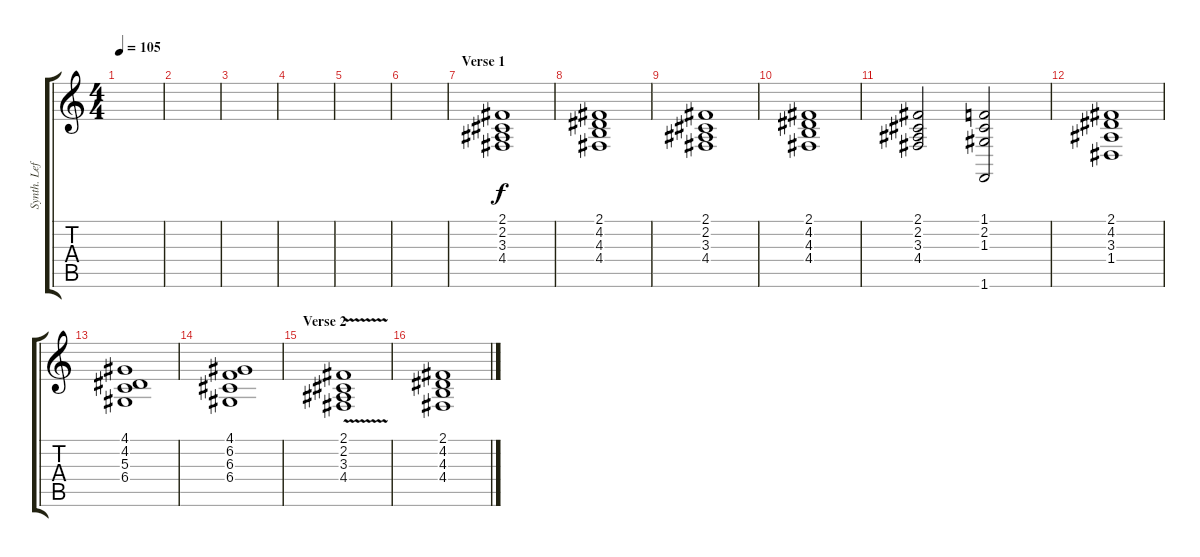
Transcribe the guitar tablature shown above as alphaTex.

\track ("Synth. Left" "Synth. Lef") {instrument pad3polysynth}
\staff {score tabs}
\tuning (E4 B3 G3 D3 A2 E2) {hide}
\ts (4 4)
\tempo 105
\clef g2
\ks c
|
|
|
|
|
|
\section ("" "Verse 1")
(2.1 2.2 3.3 4.4).1 |
(2.1 4.2 4.3 4.4).1 |
(2.1 2.2 3.3 4.4).1 |
(2.1 4.2 4.3 4.4).1 |
(2.1 2.2 3.3 4.4).2 (1.1 2.2 1.3 1.6).2 |
(2.1 4.2 3.3 1.4).1 |
(4.1 4.2 5.3 6.4).1 |
(4.1 6.2 6.3 6.4).1 |
\section ("" "Verse 2")
(2.1{v} 2.2{v} 3.3{v} 4.4{v}).1 |
(2.1 4.2 4.3 4.4).1
